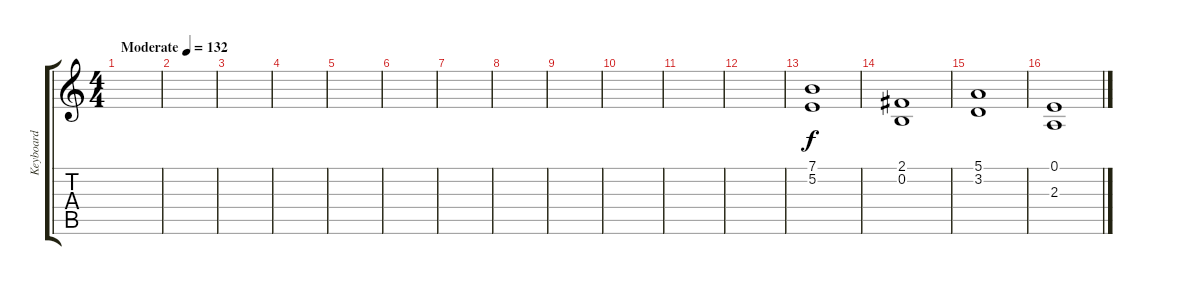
\track ("Keyboard" "Keyboard") {instrument stringensemble1}
\staff {score tabs}
\tuning (E4 B3 G3 D3 A2 E2) {hide}
\ts (4 4)
\tempo (132 "Moderate")
\clef g2
\ks c
|
|
|
|
|
|
|
|
|
|
|
|
(7.1 5.2).1 |
(2.1 0.2).1 |
(5.1 3.2).1 |
(0.1 2.3).1
